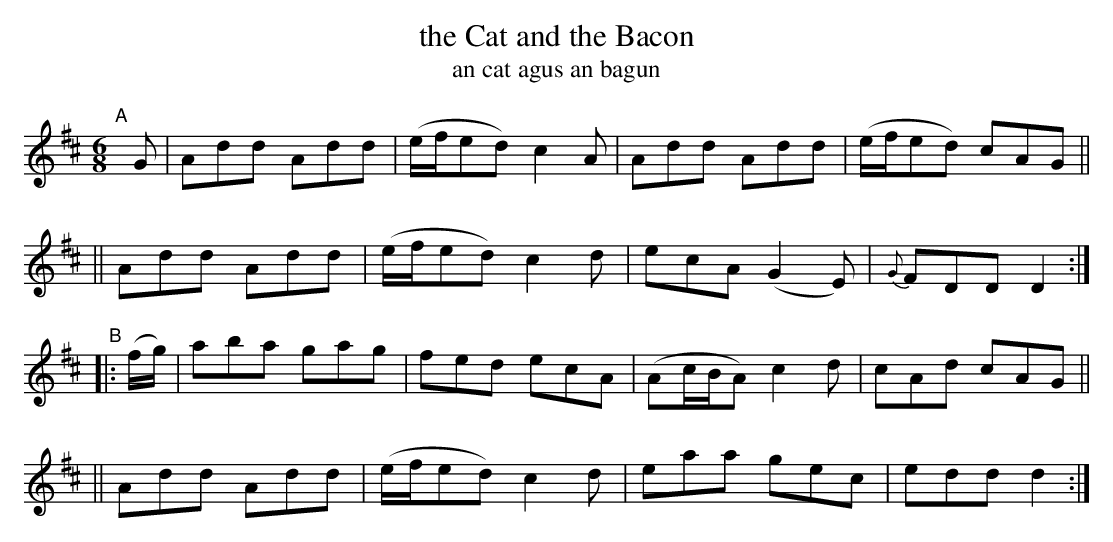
X:1
T: the Cat and the Bacon
T: an cat agus an bagun
M: 6/8
L: 1/8
K: D
"^A"[|] G \
|  Add Add | (e/f/ed) c2A | Add Add | (e/f/ed) cAG ||
|| Add Add | (e/f/ed) c2d | ecA (G2E) | {G}FDD D2 :|
"^B"|: (f/g/) \
|  aba gag | fed ecA | (Ac/B/A) c2d | cAd cAG ||
|| Add Add | (e/f/ed) c2d | eaa gec | edd d2 :|
